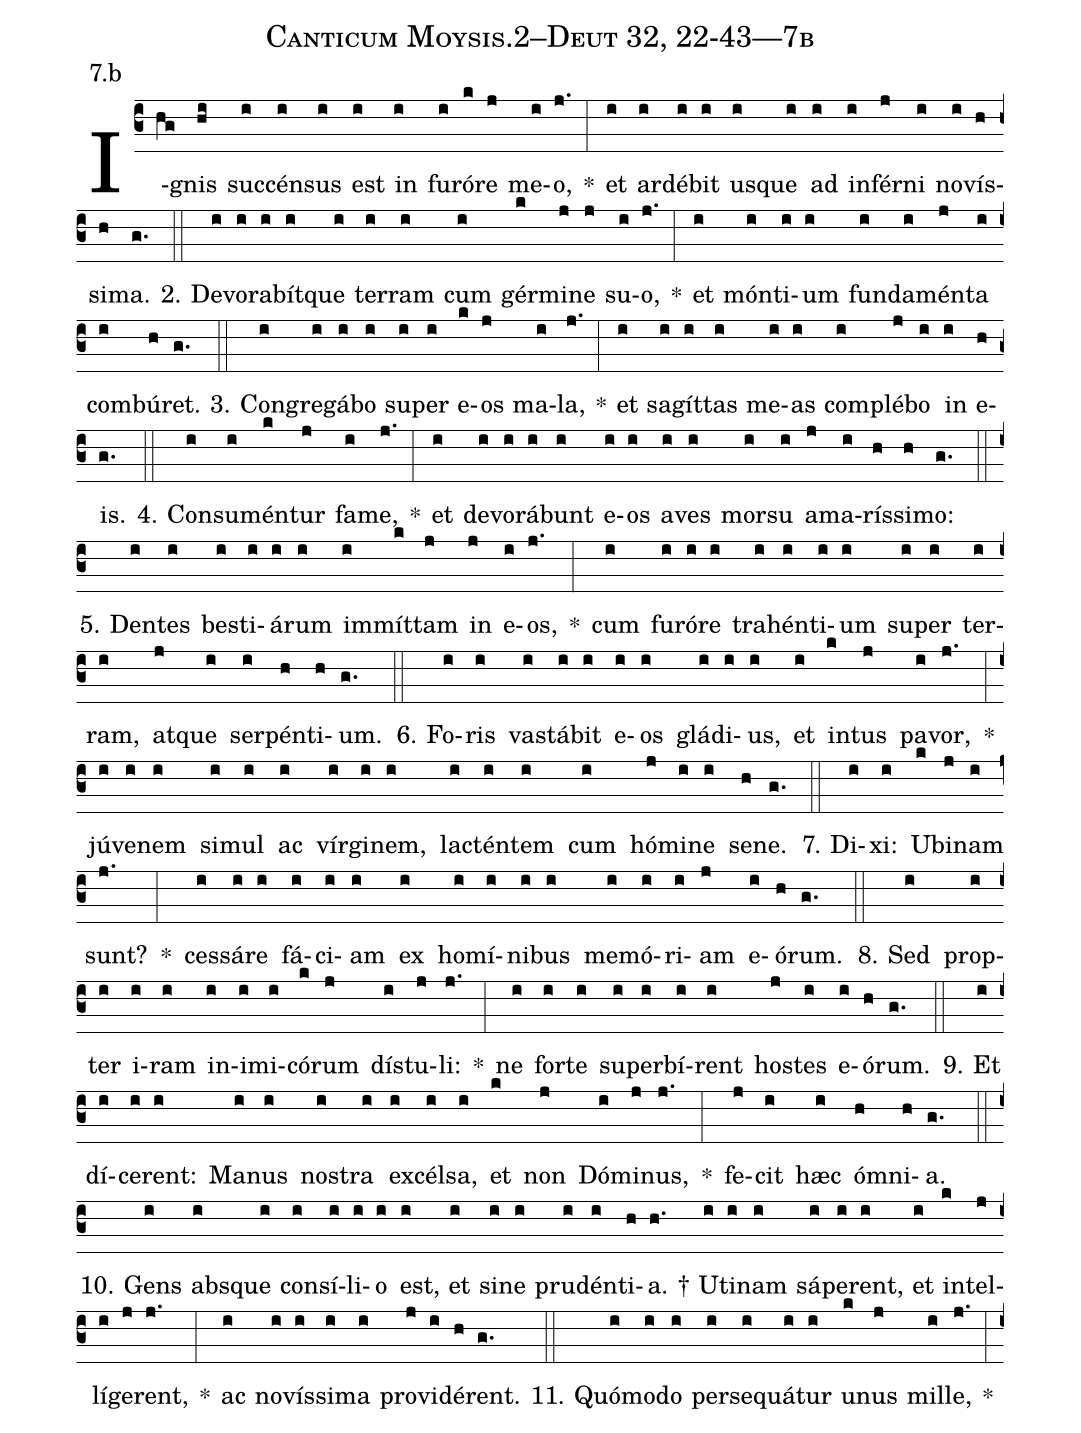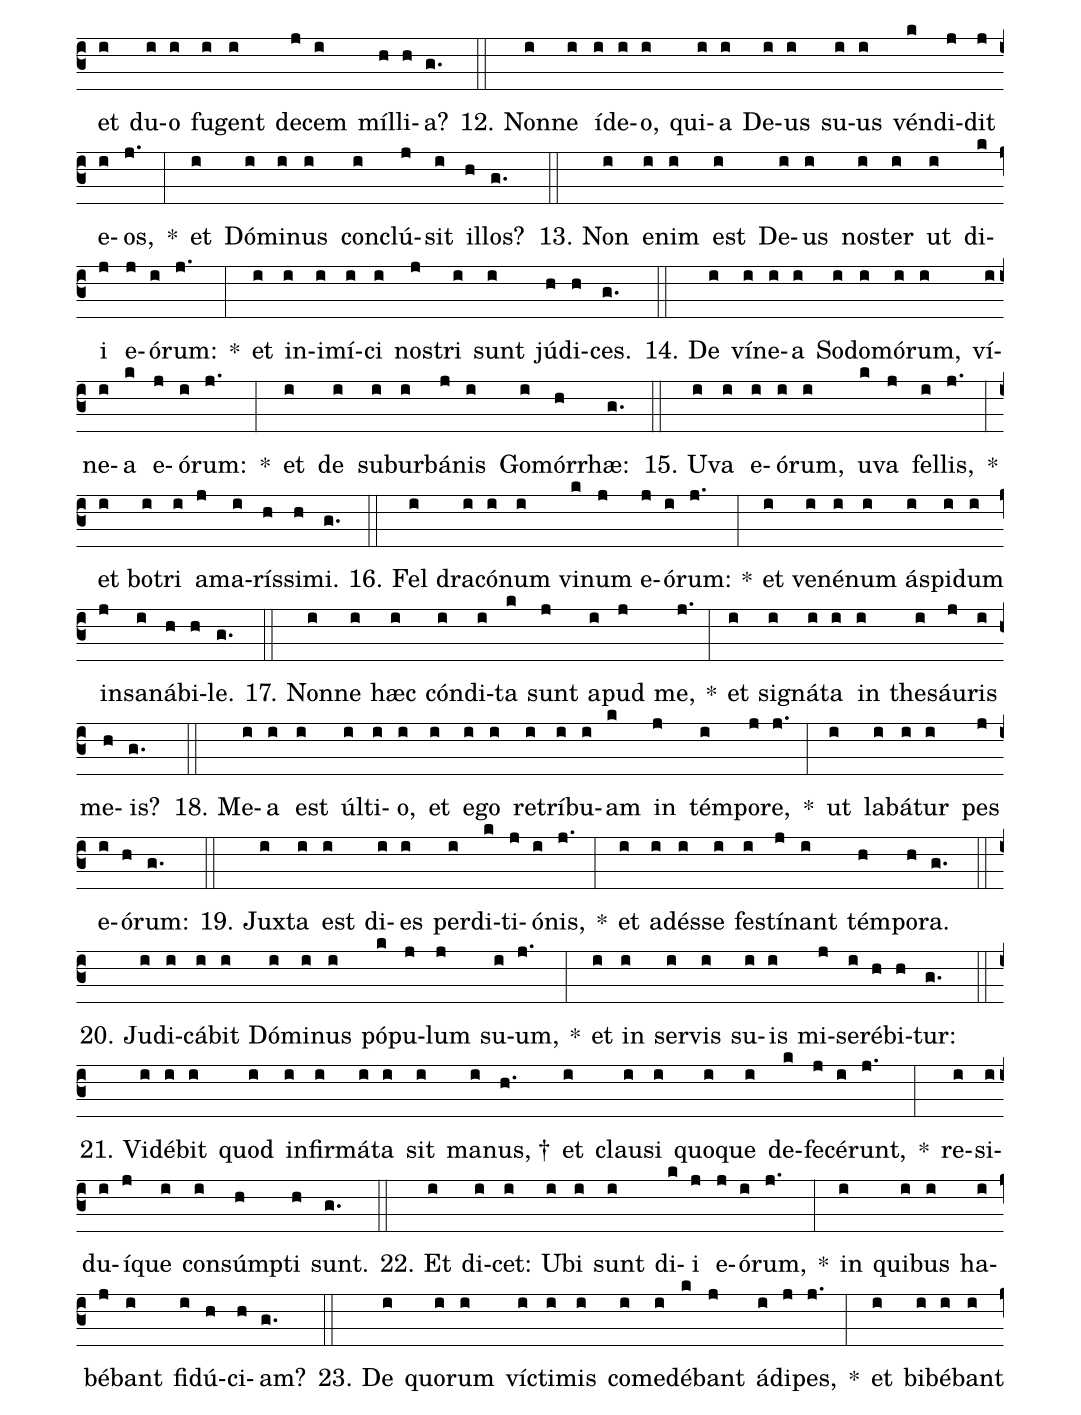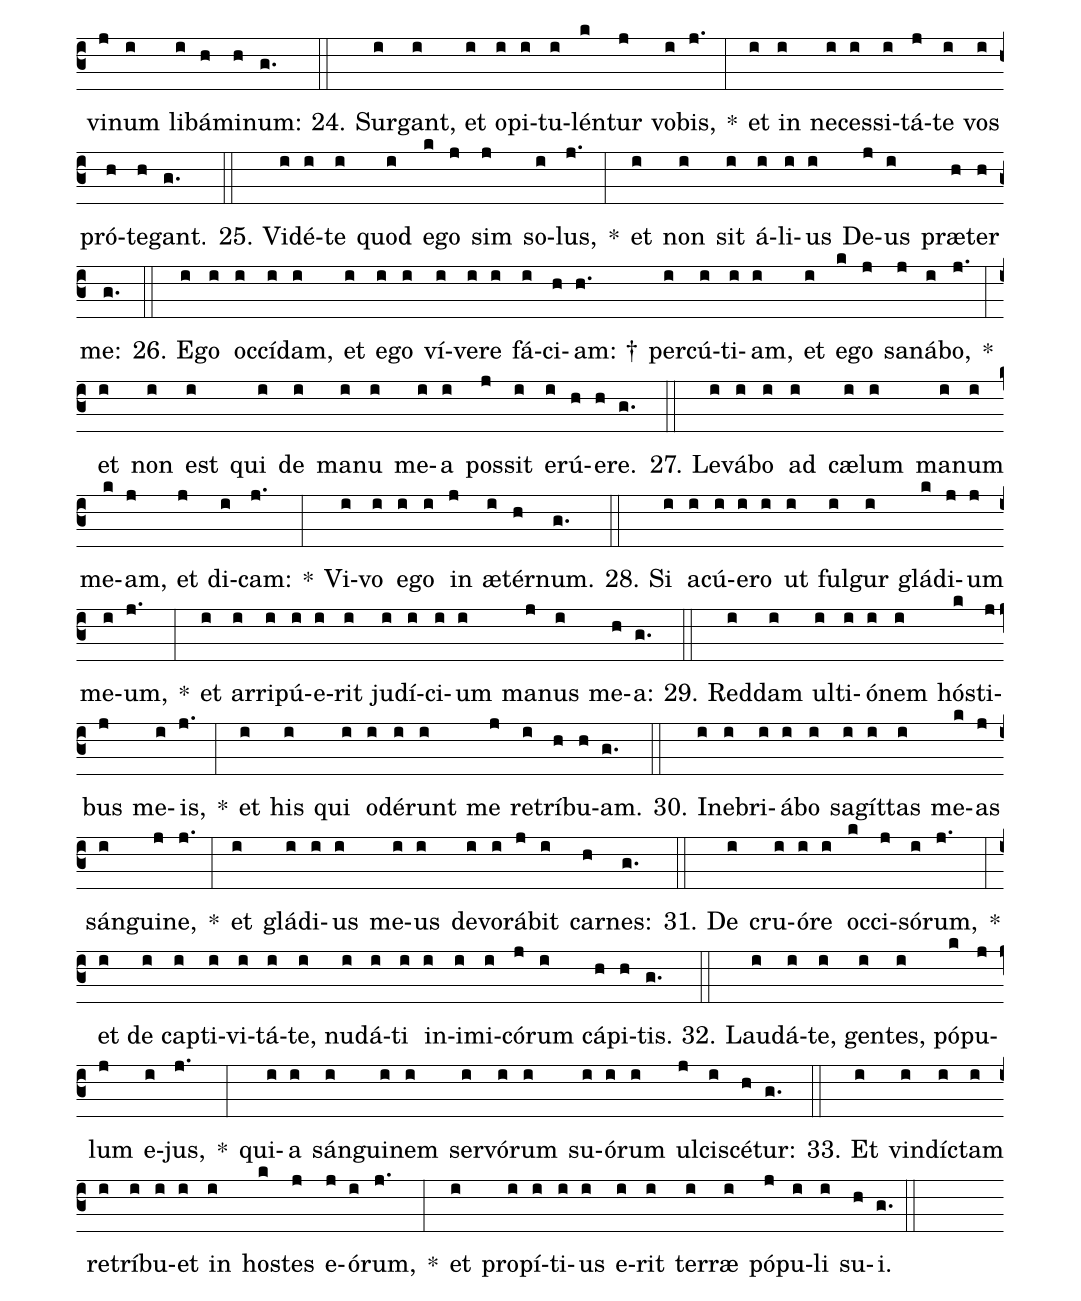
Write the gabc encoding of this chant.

name: Canticum Moysis.2--Deut 32, 22-43---7b;
annotation: 7.b;
%%
(c3)I(hg)gnis(hi) suc(i)cén(i)sus(i) est(i) in(i) fu(i)ró(k)re(j) me(i)o,(j.) *(:) et(i) ar(i)dé(i)bit(i) us(i)que(i) ad(i) in(i)fér(j)ni(i) no(i)vís(h)si(h)ma.(g.) (::)
2. De(i)vo(i)ra(i)bít(i)que(i) ter(i)ram(i) cum(i) gér(k)mi(j)ne(j) su(i)o,(j.) *(:) et(i) món(i)ti(i)um(i) fun(i)da(i)mén(j)ta(i) com(i)bú(h)ret.(g.) (::)
3. Con(i)gre(i)gá(i)bo(i) su(i)per(i) e(k)os(j) ma(i)la,(j.) *(:) et(i) sa(i)gít(i)tas(i) me(i)as(i) com(i)plé(j)bo(i) in(i) e(h)is.(g.) (::)
4. Con(i)su(i)mén(k)tur(j) fa(i)me,(j.) *(:) et(i) de(i)vo(i)rá(i)bunt(i) e(i)os(i) a(i)ves(i) mor(i)su(i) a(j)ma(i)rís(h)si(h)mo:(g.) (::)
5. Den(i)tes(i) bes(i)ti(i)á(i)rum(i) im(i)mít(k)tam(j) in(j) e(i)os,(j.) *(:) cum(i) fu(i)ró(i)re(i) tra(i)hén(i)ti(i)um(i) su(i)per(i) ter(i)ram,(i) at(j)que(i) ser(i)pén(h)ti(h)um.(g.) (::)
6. Fo(i)ris(i) vas(i)tá(i)bit(i) e(i)os(i) glá(i)di(i)us,(i) et(i) in(k)tus(j) pa(i)vor,(j.) *(:) jú(i)ve(i)nem(i) si(i)mul(i) ac(i) vír(i)gi(i)nem,(i) lac(i)tén(i)tem(i) cum(i) hó(j)mi(i)ne(i) se(h)ne.(g.) (::)
7. Di(i)xi:(i) U(k)bi(j)nam(i) sunt?(j.) *(:) ces(i)sá(i)re(i) fá(i)ci(i)am(i) ex(i) ho(i)mí(i)ni(i)bus(i) me(i)mó(i)ri(i)am(j) e(i)ó(h)rum.(g.) (::)
8. Sed(i) prop(i)ter(i) i(i)ram(i) in(i)i(i)mi(i)có(k)rum(j) dís(i)tu(j)li:(j.) *(:) ne(i) for(i)te(i) su(i)per(i)bí(i)rent(i) hos(j)tes(i) e(i)ó(h)rum.(g.) (::)
9. Et(i) dí(i)ce(i)rent:(i) Ma(i)nus(i) nos(i)tra(i) ex(i)cél(i)sa,(i) et(k) non(j) Dó(i)mi(j)nus,(j.) *(:) fe(j)cit(i) hæc(i) óm(h)ni(h)a.(g.) (::)
10. Gens(i) abs(i)que(i) con(i)sí(i)li(i)o(i) est,(i) et(i) si(i)ne(i) pru(i)dén(i)ti(h)a. †(h.) U(i)ti(i)nam(i) sá(i)pe(i)rent,(i) et(i) in(k)tel(j)lí(i)ge(j)rent,(j.) *(:) ac(i) no(i)vís(i)si(i)ma(i) pro(j)vi(i)dé(h)rent.(g.) (::)
11. Quó(i)mo(i)do(i) per(i)se(i)quá(i)tur(i) u(k)nus(j) mil(i)le,(j.) *(:) et(i) du(i)o(i) fu(i)gent(i) de(j)cem(i) míl(h)li(h)a?(g.) (::)
12. Non(i)ne(i) íd(i)e(i)o,(i) qui(i)a(i) De(i)us(i) su(i)us(i) vén(k)di(j)dit(j) e(i)os,(j.) *(:) et(i) Dó(i)mi(i)nus(i) con(i)clú(j)sit(i) il(h)los?(g.) (::)
13. Non(i) e(i)nim(i) est(i) De(i)us(i) nos(i)ter(i) ut(i) di(k)i(j) e(j)ó(i)rum:(j.) *(:) et(i) in(i)i(i)mí(i)ci(i) nos(j)tri(i) sunt(i) jú(h)di(h)ces.(g.) (::)
14. De(i) ví(i)ne(i)a(i) So(i)do(i)mó(i)rum,(i) ví(i)ne(i)a(k) e(j)ó(i)rum:(j.) *(:) et(i) de(i) sub(i)ur(i)bá(j)nis(i) Go(i)mór(h)rhæ:(g.) (::)
15. U(i)va(i) e(i)ó(i)rum,(i) u(k)va(j) fel(i)lis,(j.) *(:) et(i) bo(i)tri(i) a(j)ma(i)rís(h)si(h)mi.(g.) (::)
16. Fel(i) dra(i)có(i)num(i) vi(k)num(j) e(j)ó(i)rum:(j.) *(:) et(i) ve(i)né(i)num(i) ás(i)pi(i)dum(i) in(j)sa(i)ná(h)bi(h)le.(g.) (::)
17. Non(i)ne(i) hæc(i) cón(i)di(i)ta(k) sunt(j) a(i)pud(j) me,(j.) *(:) et(i) si(i)gná(i)ta(i) in(i) the(i)sáu(j)ris(i) me(h)is?(g.) (::)
18. Me(i)a(i) est(i) úl(i)ti(i)o,(i) et(i) e(i)go(i) re(i)trí(i)bu(i)am(k) in(j) tém(i)po(j)re,(j.) *(:) ut(i) la(i)bá(i)tur(i) pes(j) e(i)ó(h)rum:(g.) (::)
19. Jux(i)ta(i) est(i) di(i)es(i) per(i)di(k)ti(j)ó(i)nis,(j.) *(:) et(i) ad(i)és(i)se(i) fes(i)tí(j)nant(i) tém(h)po(h)ra.(g.) (::)
20. Ju(i)di(i)cá(i)bit(i) Dó(i)mi(i)nus(i) pó(k)pu(j)lum(j) su(i)um,(j.) *(:) et(i) in(i) ser(i)vis(i) su(i)is(i) mi(j)se(i)ré(h)bi(h)tur:(g.) (::)
21. Vi(i)dé(i)bit(i) quod(i) in(i)fir(i)má(i)ta(i) sit(i) ma(i)nus, †(h.) et(i) clau(i)si(i) quo(i)que(i) de(k)fe(j)cé(i)runt,(j.) *(:) re(i)si(i)du(i)í(j)que(i) con(i)súmp(h)ti(h) sunt.(g.) (::)
22. Et(i) di(i)cet:(i) U(i)bi(i) sunt(i) di(k)i(j) e(j)ó(i)rum,(j.) *(:) in(i) qui(i)bus(i) ha(i)bé(j)bant(i) fi(i)dú(h)ci(h)am?(g.) (::)
23. De(i) quo(i)rum(i) víc(i)ti(i)mis(i) com(i)e(i)dé(k)bant(j) á(i)di(j)pes,(j.) *(:) et(i) bi(i)bé(i)bant(i) vi(j)num(i) li(i)bá(h)mi(h)num:(g.) (::)
24. Sur(i)gant,(i) et(i) o(i)pi(i)tu(i)lén(k)tur(j) vo(i)bis,(j.) *(:) et(i) in(i) ne(i)ces(i)si(i)tá(j)te(i) vos(i) pró(h)te(h)gant.(g.) (::)
25. Vi(i)dé(i)te(i) quod(i) e(k)go(j) sim(j) so(i)lus,(j.) *(:) et(i) non(i) sit(i) á(i)li(i)us(i) De(j)us(i) præ(h)ter(h) me:(g.) (::)
26. E(i)go(i) oc(i)cí(i)dam,(i) et(i) e(i)go(i) ví(i)ve(i)re(i) fá(i)ci(h)am: †(h.) per(i)cú(i)ti(i)am,(i) et(i) e(k)go(j) sa(j)ná(i)bo,(j.) *(:) et(i) non(i) est(i) qui(i) de(i) ma(i)nu(i) me(i)a(i) pos(j)sit(i) e(i)rú(h)e(h)re.(g.) (::)
27. Le(i)vá(i)bo(i) ad(i) cæ(i)lum(i) ma(i)num(i) me(k)am,(j) et(j) di(i)cam:(j.) *(:) Vi(i)vo(i) e(i)go(i) in(j) æ(i)tér(h)num.(g.) (::)
28. Si(i) a(i)cú(i)e(i)ro(i) ut(i) ful(i)gur(i) glá(k)di(j)um(j) me(i)um,(j.) *(:) et(i) ar(i)ri(i)pú(i)e(i)rit(i) ju(i)dí(i)ci(i)um(i) ma(j)nus(i) me(h)a:(g.) (::)
29. Red(i)dam(i) ul(i)ti(i)ó(i)nem(i) hós(k)ti(j)bus(j) me(i)is,(j.) *(:) et(i) his(i) qui(i) o(i)dé(i)runt(i) me(j) re(i)trí(h)bu(h)am.(g.) (::)
30. In(i)e(i)bri(i)á(i)bo(i) sa(i)gít(i)tas(i) me(k)as(j) sán(i)gui(j)ne,(j.) *(:) et(i) glá(i)di(i)us(i) me(i)us(i) de(i)vo(i)rá(j)bit(i) car(h)nes:(g.) (::)
31. De(i) cru(i)ó(i)re(i) oc(k)ci(j)só(i)rum,(j.) *(:) et(i) de(i) cap(i)ti(i)vi(i)tá(i)te,(i) nu(i)dá(i)ti(i) in(i)i(i)mi(i)có(j)rum(i) cá(h)pi(h)tis.(g.) (::)
32. Lau(i)dá(i)te,(i) gen(i)tes,(i) pó(k)pu(j)lum(j) e(i)jus,(j.) *(:) qui(i)a(i) sán(i)gui(i)nem(i) ser(i)vó(i)rum(i) su(i)ó(i)rum(i) ul(j)ci(i)scé(h)tur:(g.) (::)
33. Et(i) vin(i)díc(i)tam(i) re(i)trí(i)bu(i)et(i) in(i) hos(k)tes(j) e(j)ó(i)rum,(j.) *(:) et(i) pro(i)pí(i)ti(i)us(i) e(i)rit(i) ter(i)ræ(i) pó(j)pu(i)li(i) su(h)i.(g.) (::)
